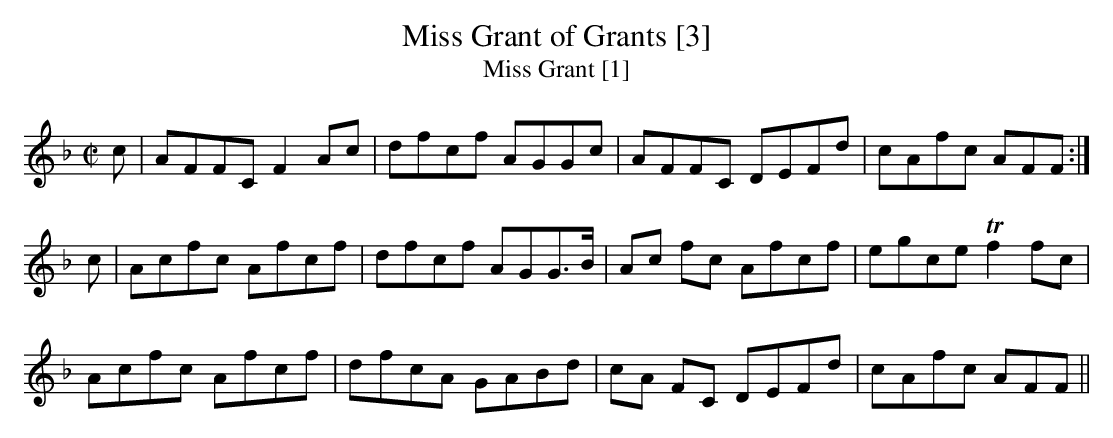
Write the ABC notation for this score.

X:1
T:Miss Grant of Grants [3]
T:Miss Grant [1]
M:C|
L:1/8
K:F
c|AFFC F2 Ac|dfcf AGGc|AFFC DEFd|cAfc AFF:|
c|Acfc Afcf|dfcf AGG>B|Ac fc Afcf|egce Tf2 fc|
Acfc Afcf|dfcA GABd|cA FC DEFd|cAfc AFF||
